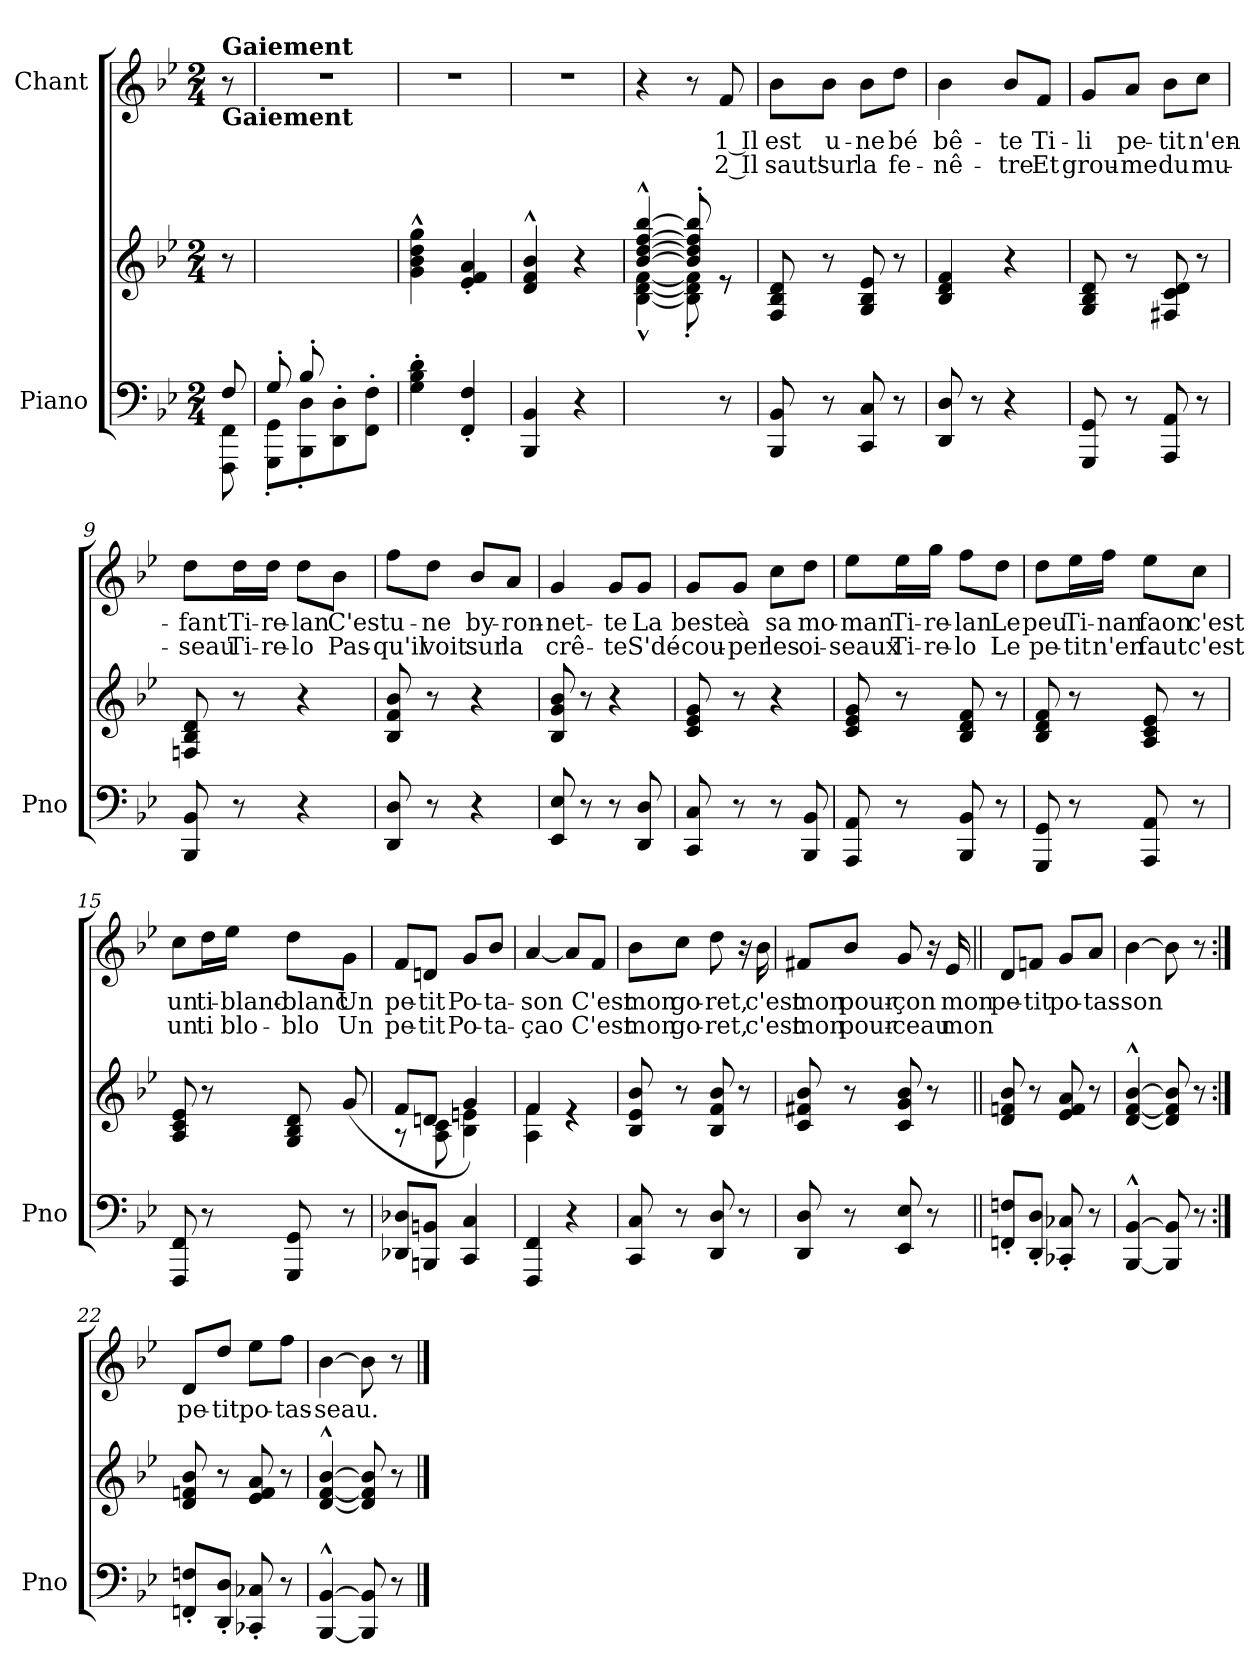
**kern	**kern	**kern	**text	**text
*part2	*part2	*part1	*part1	*part1
*staff3	*staff2	*staff1	*staff1	*staff1
*I"Piano	*	*I"Chant	*	*
*I'Pno	*	*	*	*
*clefF4	*clefG2	*clefG2	*	*
*k[b-e-]	*k[b-e-]	*k[b-e-]	*	*
*M2/4	*M2/4	*M2/4	*	*
=1	=1	=1	=1	=1
*^	*	*	*	*
!	!	!	!LO:TX:b:B:t=Gaiement	!	!
!	!	!	!LO:TX:a:B:t=Gaiement	!	!
8F/	8FFF\ 8FF\	8r	8r	.	.
=2	=2	=2	=2	=2	=2
8G'/L	8GGG\' 8GG\'L	4ryy	2r	.	.
8B-'/	8BBB-\' 8D\'	.	.	.	.
4ryy	8DD\' 8D\'	8d'\	.	.	.
.	8FF\' 8F\'J	8f'\J	.	.	.
*v	*v	*	*	*	*
=3	=3	=3	=3	=3
4G\' 4B-\' 4d\'	4g\^^ 4b-\^^ 4dd\^^ 4gg\^^	2r	.	.
4FF/' 4F/'	4e-/' 4f/' 4a/'	.	.	.
=4	=4	=4	=4	=4
4BBB-/ 4BB-/	4d/^^ 4f/^^ 4b-/^^	2r	.	.
4r	4r	.	.	.
=5	=5	=5	=5	=5
*	*^	*	*	*
4ryy	[4b-/^^ [4dd/^^ [4ff/^^ [4bb-/^^	[4B-\^^ [4d\^^ [4f\^^	4r	.	.
8ryy	8b-/]' 8dd/]' 8ff/]' 8bb-/]'	8B-\]' 8d\]' 8f\]'	8r	.	.
!	!	!	!	!LO:LY:b	!LO:LY:b
8r	8re	8r	8f/	1 Il	2 Il
!!LO:LB:g=z
=6	=6	=6	=6	=6	=6
!	!	!	!	!LO:LY:b	!LO:LY:b
*	*v	*v	*	*	*
8BBB-/ 8BB-/	8F/ 8B-/ 8d/	8b-\L	est	saut'
!	!	!	!LO:LY:b	!LO:LY:b
8r	8r	8b-\J	u-	sur
!	!	!	!LO:LY:b	!LO:LY:b
8CC/ 8C/	8G/ 8B-/ 8e-/	8b-\L	-ne	la
!	!	!	!LO:LY:b	!LO:LY:b
8r	8r	8dd\J	bé	fe-
=7	=7	=7	=7	=7
!	!	!	!LO:LY:b	!LO:LY:b
8DD/ 8D/	4B-/ 4d/ 4f/	4b-\	bê-	-nê-
8r	.	.	.	.
!	!	!	!LO:LY:b	!LO:LY:b
4r	4r	8b-/L	-te	-tre
!	!	!	!LO:LY:b	!LO:LY:b
.	.	8f/J	Ti-	Et
=8	=8	=8	=8	=8
!	!	!	!LO:LY:b	!LO:LY:b
8GGG/ 8GG/	8G/ 8B-/ 8d/	8g/L	-li	grou-
!	!	!	!LO:LY:b	!LO:LY:b
8r	8r	8a/J	pe-	-me
!	!	!	!LO:LY:b	!LO:LY:b
8AAA/ 8AA/	8F#X/ 8c/ 8d/	8b-\L	-tit	du
!	!	!	!LO:LY:b	!LO:LY:b
8r	8r	8cc\J	n'en-	mu-
=9	=9	=9	=9	=9
!	!	!	!LO:LY:b	!LO:LY:b
8BBB-/ 8BB-/	8Fn/ 8B-/ 8d/	8dd\L	-fant	-seau
!	!	!	!LO:LY:b	!LO:LY:b
8r	8r	16dd\L	Ti-	Ti-
!	!	!	!LO:LY:b	!LO:LY:b
.	.	16dd\JJ	-re-	-re-
!	!	!	!LO:LY:b	!LO:LY:b
4r	4r	8dd\L	-lan	-lo
!	!	!	!LO:LY:b	!LO:LY:b
.	.	8b-\J	C'est	Pas-
!!LO:LB:g=z
=10	=10	=10	=10	=10
!	!	!	!LO:LY:b	!LO:LY:b
8DD/ 8D/	8B-/ 8f/ 8b-/	8ff\L	u-	-qu'il
!	!	!	!LO:LY:b	!LO:LY:b
8r	8r	8dd\J	-ne	voit
!	!	!	!LO:LY:b	!LO:LY:b
4r	4r	8b-/L	by-	sur
!	!	!	!LO:LY:b	!LO:LY:b
.	.	8a/J	-ron-	la
=11	=11	=11	=11	=11
!	!	!	!LO:LY:b	!LO:LY:b
8EE-/ 8E-/	8B-/ 8g/ 8b-/	4g/	-net-	crê-
8r	8r	.	.	.
!	!	!	!LO:LY:b	!LO:LY:b
8r	4r	8g/L	-te	-te
!	!	!	!LO:LY:b	!LO:LY:b
8DD/ 8D/	.	8g/J	La	S'dé-
=12	=12	=12	=12	=12
!	!	!	!LO:LY:b	!LO:LY:b
8CC/ 8C/	8c/ 8e-/ 8g/	8g/L	beste	-cou-
!	!	!	!LO:LY:b	!LO:LY:b
8r	8r	8g/J	à	-per
!	!	!	!LO:LY:b	!LO:LY:b
8r	4r	8cc\L	sa	les
!	!	!	!LO:LY:b	!LO:LY:b
8BBB-/ 8BB-/	.	8dd\J	mo-	oi-
=13	=13	=13	=13	=13
!	!	!	!LO:LY:b	!LO:LY:b
8AAA/ 8AA/	8c/ 8e-/ 8g/	8ee-\L	-man	-seaux
!	!	!	!LO:LY:b	!LO:LY:b
8r	8r	16ee-\L	Ti-	Ti-
!	!	!	!LO:LY:b	!LO:LY:b
.	.	16gg\JJ	-re-	-re-
!	!	!	!LO:LY:b	!LO:LY:b
8BBB-/ 8BB-/	8B-/ 8d/ 8f/	8ff\L	-lan	-lo
!	!	!	!LO:LY:b	!LO:LY:b
8r	8r	8dd\J	Le	Le
!!LO:PB:g=z
=14	=14	=14	=14	=14
!	!	!	!LO:LY:b	!LO:LY:b
8GGG/ 8GG/	8B-/ 8d/ 8f/	8dd\L	peu	pe-
!	!	!	!LO:LY:b	!LO:LY:b
8r	8r	16ee-\L	Ti-	-tit
!	!	!	!LO:LY:b	!LO:LY:b
.	.	16ff\JJ	-nan	n'en
!	!	!	!LO:LY:b	!LO:LY:b
8AAA/ 8AA/	8A/ 8c/ 8e-/	8ee-\L	faon	faut
!	!	!	!LO:LY:b	!LO:LY:b
8r	8r	8cc\J	c'est	c'est
=15	=15	=15	=15	=15
!	!	!	!LO:LY:b	!LO:LY:b
8FFF/ 8FF/	8A/ 8c/ 8e-/	8cc\L	un	un
!	!	!	!LO:LY:b	!LO:LY:b
8r	8r	16dd\L	ti-	ti
!	!	!	!LO:LY:b	!LO:LY:b
.	.	16ee-\JJ	-blanc-	blo-
!	!	!	!LO:LY:b	!LO:LY:b
8GGG/ 8GG/	8G/ 8B-/ 8d/	8dd\L	-blanc	-blo
!	!	!	!LO:LY:b	!LO:LY:b
8r	(>8g/	8g\J	Un	Un
=16	=16	=16	=16	=16
*	*^	*	*	*
!	!	!	!	!LO:LY:b	!LO:LY:b
8DD-X/ 8D-X/L	8f/L	8r	8f/L	pe-	pe-
!	!	!	!	!LO:LY:b	!LO:LY:b
8BBBn/ 8BBn/J	8dn/J	8A\ 8c\	8dn/J	-tit	-tit
!	!	!	!	!LO:LY:b	!LO:LY:b
4CC/ 4C/	4g/)	4B-\ 4en\	8g/L	Po-	Po-
!	!	!	!	!LO:LY:b	!LO:LY:b
.	.	.	8b-/J	-ta-	-ta-
!!LO:LB:g=z
=17	=17	=17	=17	=17	=17
!	!	!	!	!LO:LY:b	!LO:LY:b
4FFF/ 4FF/	4f/	4A\ 4f\	[4a/	-son	-çao
4r	4re	4r	8a/L]	.	.
!	!	!	!	!LO:LY:b	!LO:LY:b
.	.	.	8f/J	C'est	C'est
*	*v	*v	*	*	*
=18	=18	=18	=18	=18
!	!	!	!LO:LY:b	!LO:LY:b
8CC/ 8C/	8B-/ 8e-i/ 8b-/	8b-\L	mon	mon
!	!	!	!LO:LY:b	!LO:LY:b
8r	8r	8cc\J	go-	go-
!	!	!	!LO:LY:b	!LO:LY:b
8DD/ 8D/	8B-/ 8f/ 8b-/	8dd\	-ret,	-ret,
8r	8r	16r	.	.
!	!	!	!LO:LY:b	!LO:LY:b
.	.	16b-\	c'est	c'est
=19	=19	=19	=19	=19
!	!	!	!LO:LY:b	!LO:LY:b
8DD/ 8D/	8c/ 8f#X/ 8b-/	8f#X/L	mon	mon
!	!	!	!LO:LY:b	!LO:LY:b
8r	8r	8b-/J	pour-	pour-
!	!	!	!LO:LY:b	!LO:LY:b
8EE-/ 8E-/	8c/ 8g/ 8b-/	8g/	-çon	-ceau
8r	8r	16r	.	.
!	!	!	!LO:LY:b	!LO:LY:b
.	.	16e-/	mon	mon
!!LO:LB:g=z
=20||	=20||	=20||	=20||	=20||
!	!	!	!LO:LY:b	!
8FFn/' 8Fn/'L	8d/ 8fni/ 8b-/	8d/L	pe-	.
!	!	!	!LO:LY:b	!
8DD/' 8D/'J	8r	8fn/J	-tit	.
!	!	!	!LO:LY:b	!
8CC-X/' 8C-X/'	8e-/ 8f/ 8a/	8g/L	po-	.
!	!	!	!LO:LY:b	!
8r	8r	8a/J	-tas-	.
=21	=21	=21	=21	=21
!	!	!	!LO:LY:b	!
[4BBB-/^^ [4BB-/^^	[4d/^^ [4f/^^ [4b-/^^	[4b-\	-son	.
8BBB-/] 8BB-/]	8d/] 8f/] 8b-/]	8b-\]	.	.
8r	8r	8r	.	.
=22:|!	=22:|!	=22:|!	=22:|!	=22:|!
!	!	!	!LO:LY:b	!
8FFni/' 8Fni/'L	8d/ 8fni/ 8b-/	8d/L	pe-	.
!	!	!	!LO:LY:b	!
8DD/' 8D/'J	8r	8dd/J	-tit	.
!	!	!	!LO:LY:b	!
8CC-X/' 8C-X/'	8e-/ 8f/ 8a/	8ee-\L	po-	.
!	!	!	!LO:LY:b	!
8r	8r	8ff\J	-tas-	.
=23	=23	=23	=23	=23
!	!	!	!LO:LY:b	!
[4BBB-/^^ [4BB-/^^	[4d/^^ [4f/^^ [4b-/^^	[4b-\	-seau.	.
8BBB-/] 8BB-/]	8d/] 8f/] 8b-/]	8b-\]	.	.
8r	8r	8r	.	.
==	==	==	==	==
*-	*-	*-	*-	*-
